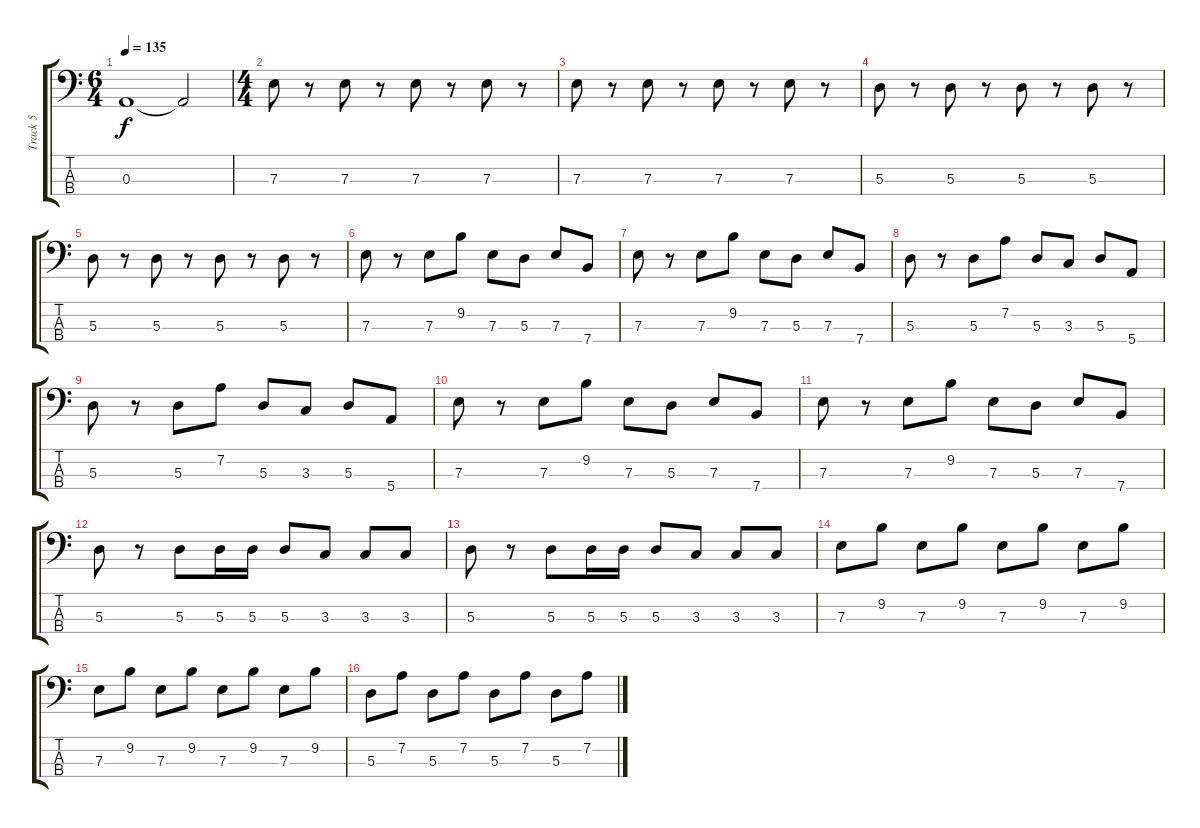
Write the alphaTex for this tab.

\track ("Track 5" "Track 5") {instrument electricbassfinger}
\staff {score tabs}
\tuning (G2 D2 A1 E1) {hide}
\ts (6 4)
\tempo 135
\clef f4
\ks c
0.3.1{dy f} 0.3{t}.2 |
\ts (4 4)
7.3.8 r.8 7.3.8 r.8 7.3.8 r.8 7.3.8 r.8 |
7.3.8 r.8 7.3.8 r.8 7.3.8 r.8 7.3.8 r.8 |
5.3.8 r.8 5.3.8 r.8 5.3.8 r.8 5.3.8 r.8 |
5.3.8 r.8 5.3.8 r.8 5.3.8 r.8 5.3.8 r.8 |
7.3.8 r.8 7.3.8 9.2.8 7.3.8 5.3.8 7.3.8 7.4.8 |
7.3.8 r.8 7.3.8 9.2.8 7.3.8 5.3.8 7.3.8 7.4.8 |
5.3.8 r.8 5.3.8 7.2.8 5.3.8 3.3.8 5.3.8 5.4.8 |
5.3.8 r.8 5.3.8 7.2.8 5.3.8 3.3.8 5.3.8 5.4.8 |
7.3.8 r.8 7.3.8 9.2.8 7.3.8 5.3.8 7.3.8 7.4.8 |
7.3.8 r.8 7.3.8 9.2.8 7.3.8 5.3.8 7.3.8 7.4.8 |
5.3.8 r.8 5.3.8 5.3.16 5.3.16 5.3.8 3.3.8 3.3.8 3.3.8 |
5.3.8 r.8 5.3.8 5.3.16 5.3.16 5.3.8 3.3.8 3.3.8 3.3.8 |
7.3.8 9.2.8 7.3.8 9.2.8 7.3.8 9.2.8 7.3.8 9.2.8 |
7.3.8 9.2.8 7.3.8 9.2.8 7.3.8 9.2.8 7.3.8 9.2.8 |
5.3.8 7.2.8 5.3.8 7.2.8 5.3.8 7.2.8 5.3.8 7.2.8
